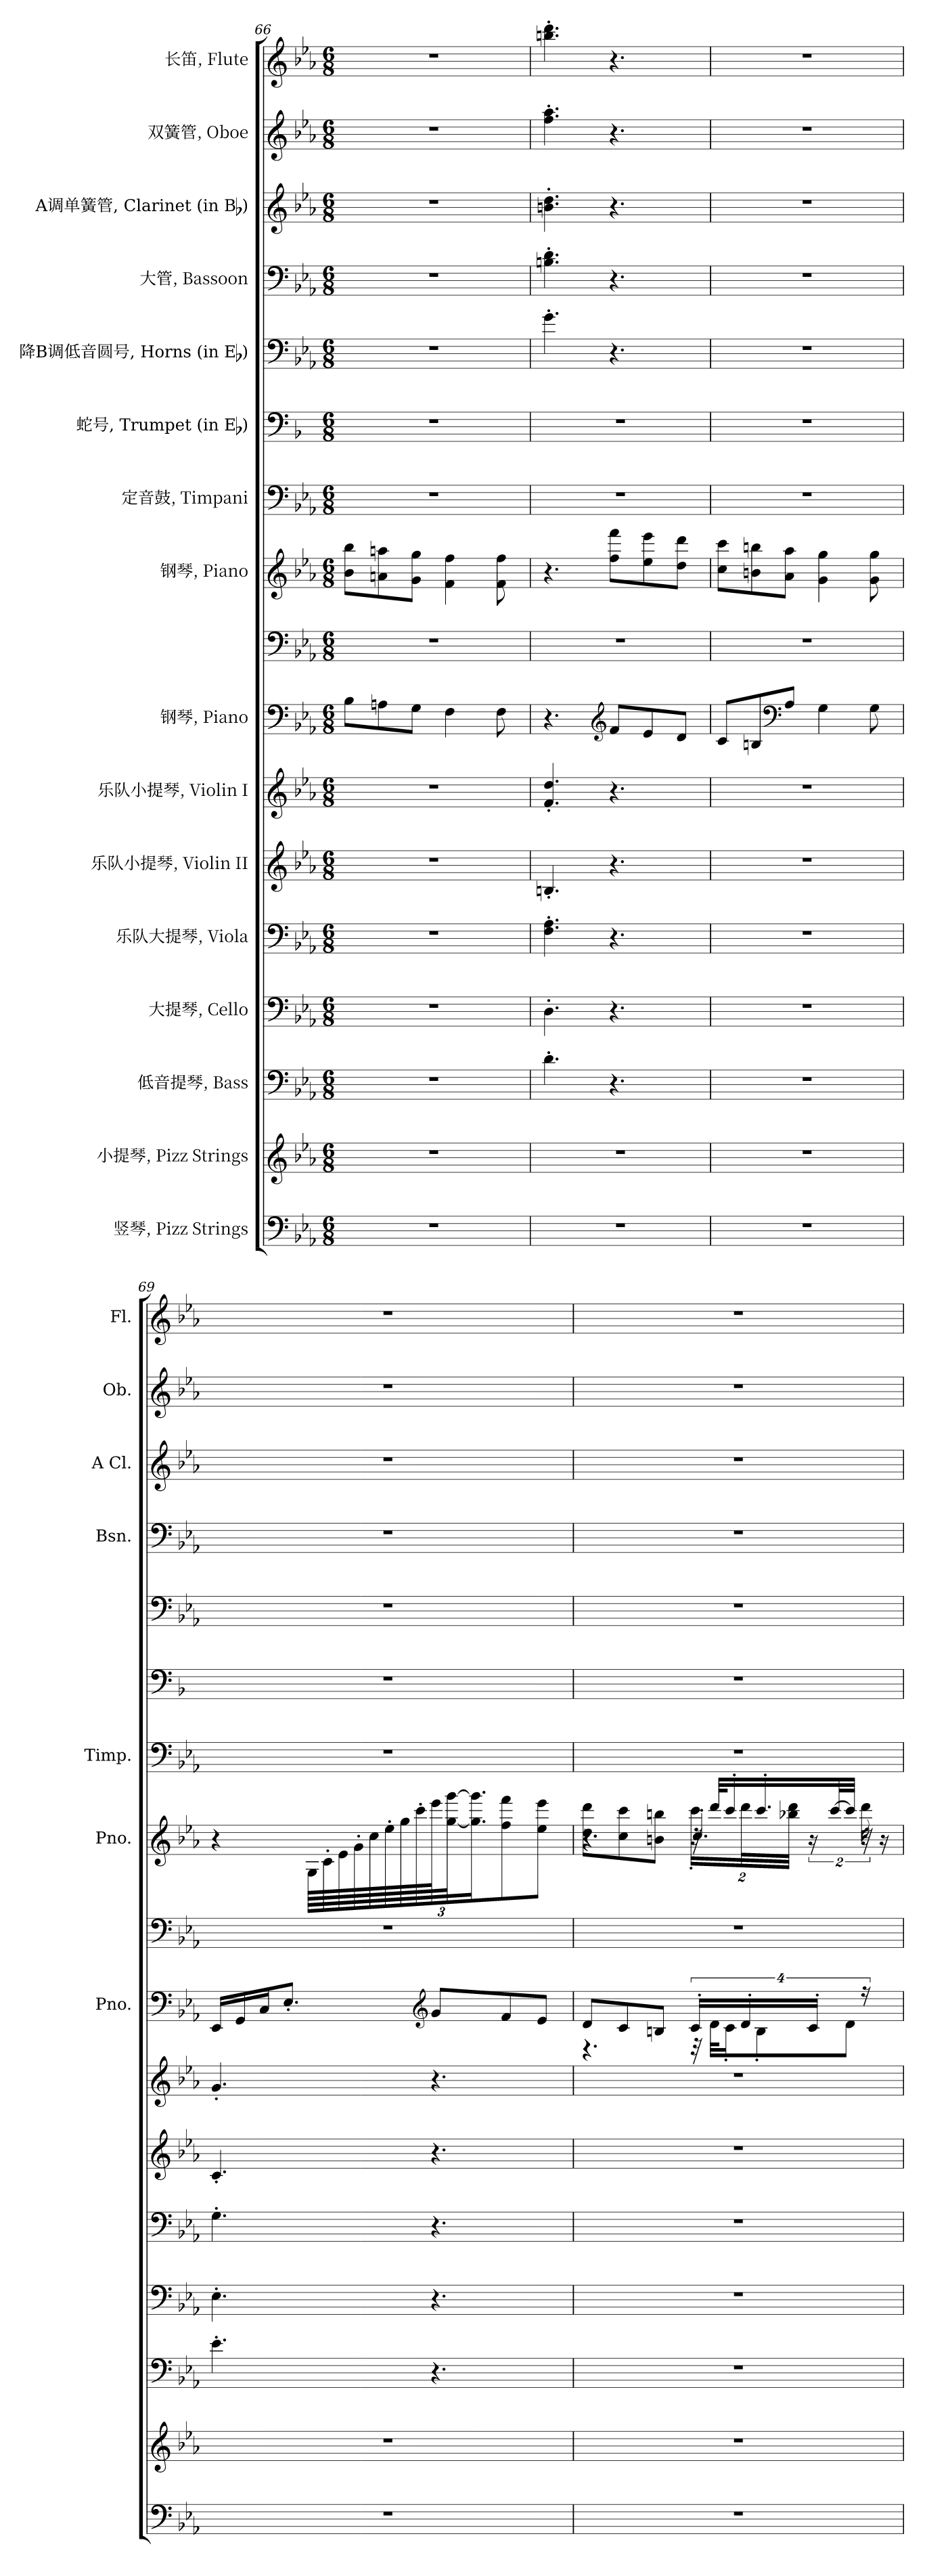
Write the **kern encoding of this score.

**kern	**kern	**kern	**kern	**kern	**kern	**kern	**kern	**kern	**kern	**kern	**kern	**kern	**kern	**kern	**kern	**kern
*part16	*part15	*part14	*part13	*part12	*part11	*part10	*part9	*part9	*part8	*part7	*part6	*part5	*part4	*part3	*part2	*part1
*staff17	*staff16	*staff15	*staff14	*staff13	*staff12	*staff11	*staff10	*staff9	*staff8	*staff7	*staff6	*staff5	*staff4	*staff3	*staff2	*staff1
*I"竖琴, Pizz Strings	*I"小提琴, Pizz Strings	*I"低音提琴, Bass	*I"大提琴, Cello	*I"乐队大提琴, Viola	*I"乐队小提琴, Violin II	*I"乐队小提琴, Violin I	*I"钢琴, Piano	*	*I"钢琴, Piano	*I"定音鼓, Timpani	*I"蛇号, Trumpet (in Eb)	*I"降B调低音圆号, Horns (in Eb)	*I"大管, Bassoon	*I"A调单簧管, Clarinet (in Bb)	*I"双簧管, Oboe	*I"长笛, Flute
*	*	*	*	*	*	*	*I'Pno.	*	*I'Pno.	*I'Timp.	*	*	*I'Bsn.	*I'A Cl.	*I'Ob.	*I'Fl.
!!LO:PB:g=z
*clefF4	*clefG2	*clefF4	*clefF4	*clefF4	*clefG2	*clefG2	*clefF4	*clefF4	*clefG2	*clefF4	*clefF4	*clefF4	*clefF4	*clefG2	*clefG2	*clefG2
*	*	*ITrd7c12	*	*	*	*	*	*	*	*	*ITrd1c2	*ITrd1c2	*	*ITrd2c3	*	*
*k[b-e-a-]	*k[b-e-a-]	*k[b-e-a-]	*k[b-e-a-]	*k[b-e-a-]	*k[b-e-a-]	*k[b-e-a-]	*k[b-e-a-]	*k[b-e-a-]	*k[b-e-a-]	*k[b-e-a-]	*k[b-e-a-]	*k[b-e-a-d-g-]	*k[b-e-a-]	*k[]	*k[b-e-a-]	*k[b-e-a-]
*M6/8	*M6/8	*M6/8	*M6/8	*M6/8	*M6/8	*M6/8	*M6/8	*M6/8	*M6/8	*M6/8	*M6/8	*M6/8	*M6/8	*M6/8	*M6/8	*M6/8
=66	=66	=66	=66	=66	=66	=66	=66	=66	=66	=66	=66	=66	=66	=66	=66	=66
2.r	2.r	2.r	2.r	2.r	2.r	2.r	8B-\L	2.r	8b-\ 8bb-\L	2.r	2.r	2.r	2.r	2.r	2.r	2.r
.	.	.	.	.	.	.	8An\	.	8an\ 8aan\	.	.	.	.	.	.	.
.	.	.	.	.	.	.	8G\J	.	8g\ 8gg\J	.	.	.	.	.	.	.
.	.	.	.	.	.	.	4F\	.	4f\ 4ff\	.	.	.	.	.	.	.
.	.	.	.	.	.	.	8F\	.	8f\ 8ff\	.	.	.	.	.	.	.
=67	=67	=67	=67	=67	=67	=67	=67	=67	=67	=67	=67	=67	=67	=67	=67	=67
2.r	2.r	4.D'\	4.D'\	4.F\' 4.A-\'	4.Bn'/	4.f/' 4.dd/'	4.r	2.r	4.r	2.r	2.r	4.f'\	4.Bn\' 4.d\'	4.g#X\' 4.b\'	4.ff\' 4.aa-\'	4.bbn\' 4.ddd\'
*	*	*	*	*	*	*	*clefG2	*	*	*	*	*	*	*	*	*
.	.	4.r	4.r	4.r	4.r	4.r	8f/L	.	8ff\ 8fff\L	.	.	4.r	4.r	4.r	4.r	4.r
.	.	.	.	.	.	.	8e-/	.	8ee-\ 8eee-\	.	.	.	.	.	.	.
.	.	.	.	.	.	.	8d/J	.	8dd\ 8ddd\J	.	.	.	.	.	.	.
=68	=68	=68	=68	=68	=68	=68	=68	=68	=68	=68	=68	=68	=68	=68	=68	=68
2.r	2.r	2.r	2.r	2.r	2.r	2.r	8c/L	2.r	8cc\ 8ccc\L	2.r	2.r	2.r	2.r	2.r	2.r	2.r
.	.	.	.	.	.	.	8Bn/	.	8bn\ 8bbn\	.	.	.	.	.	.	.
*	*	*	*	*	*	*	*clefF4	*	*	*	*	*	*	*	*	*
.	.	.	.	.	.	.	8A-/J	.	8a-\ 8aa-\J	.	.	.	.	.	.	.
.	.	.	.	.	.	.	4G\	.	4g\ 4gg\	.	.	.	.	.	.	.
.	.	.	.	.	.	.	8G\	.	8g\ 8gg\	.	.	.	.	.	.	.
!!LO:PB:g=z
=69	=69	=69	=69	=69	=69	=69	=69	=69	=69	=69	=69	=69	=69	=69	=69	=69
2.r	2.r	4.E-'\	4.E-'\	4.G'\	4.c'/	4.g'/	16EE-/LL	2.r	4r	2.r	2.r	2.r	2.r	2.r	2.r	2.r
.	.	.	.	.	.	.	16GG/	.	.	.	.	.	.	.	.	.
.	.	.	.	.	.	.	16C/J	.	.	.	.	.	.	.	.	.
.	.	.	.	.	.	.	8.E-'/J	.	.	.	.	.	.	.	.	.
.	.	.	.	.	.	.	.	.	64G\LLLL	.	.	.	.	.	.	.
.	.	.	.	.	.	.	.	.	64c'\	.	.	.	.	.	.	.
.	.	.	.	.	.	.	.	.	64e-\	.	.	.	.	.	.	.
.	.	.	.	.	.	.	.	.	64g'\	.	.	.	.	.	.	.
.	.	.	.	.	.	.	.	.	64cc\	.	.	.	.	.	.	.
.	.	.	.	.	.	.	.	.	64ee-'\	.	.	.	.	.	.	.
.	.	.	.	.	.	.	.	.	64gg\	.	.	.	.	.	.	.
.	.	.	.	.	.	.	.	.	64ccc'\	.	.	.	.	.	.	.
*	*	*	*	*	*	*	*clefG2	*	*	*	*	*	*	*	*	*
*	*	*	*	*	*	*	*	*	*Xbrackettup	*	*	*	*	*	*	*
.	.	4.r	4.r	4.r	4.r	4.r	8g/L	.	96eee-\J	.	.	.	.	.	.	.
.	.	.	.	.	.	.	.	.	[48gg\ [48ggg\J	.	.	.	.	.	.	.
.	.	.	.	.	.	.	.	.	16.gg\] 16.ggg\]J	.	.	.	.	.	.	.
.	.	.	.	.	.	.	8f/	.	8ff\ 8fff\	.	.	.	.	.	.	.
.	.	.	.	.	.	.	8e-/J	.	8ee-\ 8eee-\J	.	.	.	.	.	.	.
=70	=70	=70	=70	=70	=70	=70	=70	=70	=70	=70	=70	=70	=70	=70	=70	=70
*	*	*	*	*	*	*	*^	*	*^	*	*	*	*	*	*	*
*	*	*	*	*	*	*	*	*	*	*	*^	*	*	*	*	*	*	*
2.r	2.r	2.r	2.r	2.r	2.r	2.r	8d/L	4.r	2.r	4.r	8dd\ 8ddd\L	4.r	2.r	2.r	2.r	2.r	2.r	2.r	2.r
.	.	.	.	.	.	.	8c/	.	.	.	8cc\ 8ccc\	.	.	.	.	.	.	.	.
.	.	.	.	.	.	.	8Bn/J	.	.	.	8bn\ 8bbn\J	.	.	.	.	.	.	.	.
*	*	*	*	*	*	*	*	*	*	*	*brackettup	*	*	*	*	*	*	*	*
.	.	.	.	.	.	.	32%3c'/L	32r	.	32r	32%3ccc'\L	4.cc'/	.	.	.	.	.	.	.
.	.	.	.	.	.	.	.	32d\KLL	.	32ddd/KLL	.	.	.	.	.	.	.	.	.
.	.	.	.	.	.	.	.	16c'\J	.	16ccc'/	.	.	.	.	.	.	.	.	.
.	.	.	.	.	.	.	32%3d'/	.	.	.	64%3ddd\L	.	.	.	.	.	.	.	.
.	.	.	.	.	.	.	.	8B'\	.	16.ccc'/	.	.	.	.	.	.	.	.	.
.	.	.	.	.	.	.	.	.	.	.	64%3bb-X\ 64%3ddd\JJ	.	.	.	.	.	.	.	.
.	.	.	.	.	.	.	32%3c'/J	.	.	.	32%3r	.	.	.	.	.	.	.	.
.	.	.	.	.	.	.	.	.	.	[32ccc/L	.	.	.	.	.	.	.	.	.
.	.	.	.	.	.	.	.	8d\J	.	32ccc/JJJ]	.	.	.	.	.	.	.	.	.
.	.	.	.	.	.	.	32%3r	.	.	32r	32%3ddd\	.	.	.	.	.	.	.	.
.	.	.	.	.	.	.	.	.	.	16r	.	.	.	.	.	.	.	.	.
*	*	*	*	*	*	*	*v	*v	*	*v	*v	*v	*	*	*	*	*	*	*
=	=	=	=	=	=	=	=	=	=	=	=	=	=	=	=	=
*-	*-	*-	*-	*-	*-	*-	*-	*-	*-	*-	*-	*-	*-	*-	*-	*-
